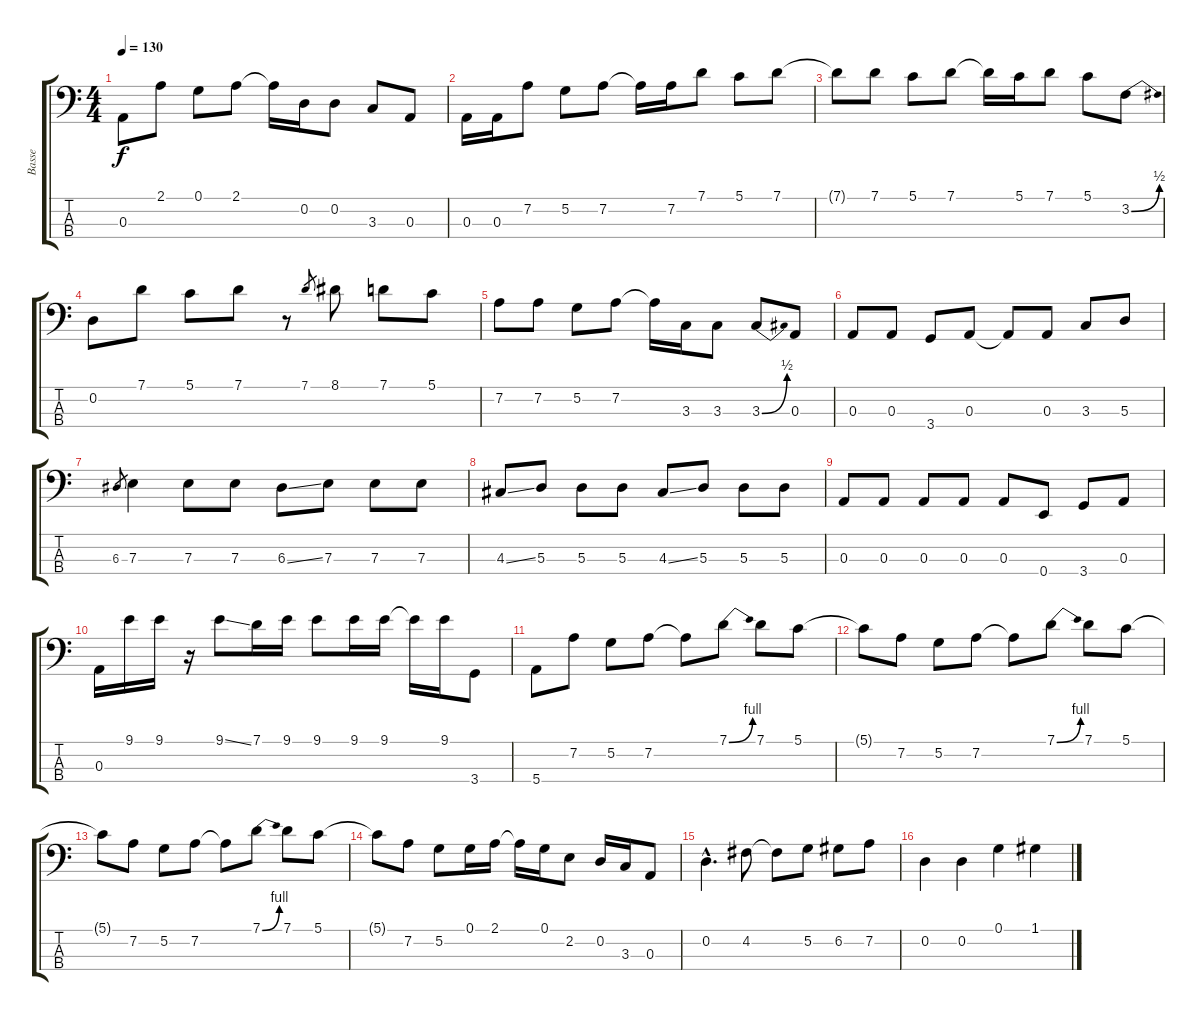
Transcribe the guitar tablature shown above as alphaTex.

\track ("Basse" "Basse") {instrument electricbassfinger}
\staff {score tabs}
\tuning (G2 D2 A1 E1) {hide}
\ts (4 4)
\tempo 130
\clef f4
\ks c
0.3.8{dy f} 2.1.8 0.1.8 2.1.8 2.1{t}.16 0.2.16 0.2.8 3.3.8 0.3.8 |
0.3.16 0.3.16 7.2.8 5.2.8 7.2.8 7.2{t}.16 7.2.16 7.1.8 5.1.8 7.1.8 |
7.1{t}.8 7.1.8 5.1.8 7.1.8 7.1{t}.16 5.1.16 7.1.8 5.1.8 3.2{be (bend 0 0 60 2)}.8 |
0.2.8 7.1.8 5.1.8 7.1.8 r.8 7.1.8{gr} 8.1.8 7.1.8 5.1.8 |
7.2.8 7.2.8 5.2.8 7.2.8 7.2{t}.16 3.3.16 3.3.8 3.3{be (bend 0 0 60 2)}.8 0.3.8 |
0.3.8 0.3.8 3.4.8 0.3.8 0.3{t}.8 0.3.8 3.3.8 5.3.8 |
6.3.8{gr} 7.3.4 7.3.8 7.3.8 6.3{ss}.8 7.3.8 7.3.8 7.3.8 |
4.3{ss}.8 5.3.8 5.3.8 5.3.8 4.3{ss}.8 5.3.8 5.3.8 5.3.8 |
0.3.8 0.3.8 0.3.8 0.3.8 0.3.8 0.4.8 3.4.8 0.3.8 |
0.3.16 9.1.16 9.1.16 r.16 9.1{ss}.8 7.1.16 9.1.16 9.1.8 9.1.16 9.1.16 9.1{t}.16 9.1.16 3.4.8 |
5.4.8 7.2.8 5.2.8 7.2.8 7.2{t}.8 7.1{be (bend 0 0 60 4)}.8 7.1.8 5.1.8 |
5.1{t}.8 7.2.8 5.2.8 7.2.8 7.2{t}.8 7.1{be (bend 0 0 60 4)}.8 7.1.8 5.1.8 |
5.1{t}.8 7.2.8 5.2.8 7.2.8 7.2{t}.8 7.1{be (bend 0 0 60 4)}.8 7.1.8 5.1.8 |
5.1{t}.8 7.2.8 5.2.8 0.1.16 2.1.16 2.1{t}.16 0.1.16 2.2.8 0.2.16 3.3.16 0.3.8 |
0.2{hac}.4{d} 4.2.8 4.2{t}.8 5.2.8 6.2.8 7.2.8 |
0.2.4 0.2.4 0.1.4 1.1.4
